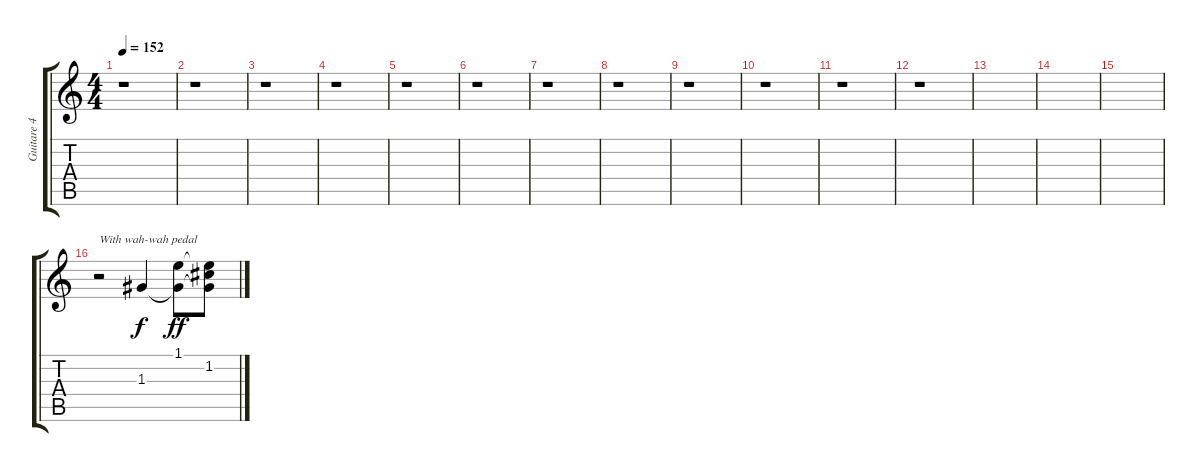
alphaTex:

\track ("Guitare 4" "Guitare 4") {instrument distortionguitar}
\staff {score tabs}
\tuning (Eb4 C4 G3 C3 G2 C2) {hide}
\ts (4 4)
\section ("" "")
\tempo 152
\clef g2
\ks c
r.1{dy f} |
r.1 |
r.1 |
r.1 |
r.1 |
r.1 |
r.1 |
r.1 |
r.1 |
r.1 |
r.1 |
r.1 |
|
|
|
r.2{txt "With wah-wah pedal" volume 16} 1.3.4 (1.1 1.3{t}).8{dy ff} (1.1{t} 1.2 1.3{t}).8
